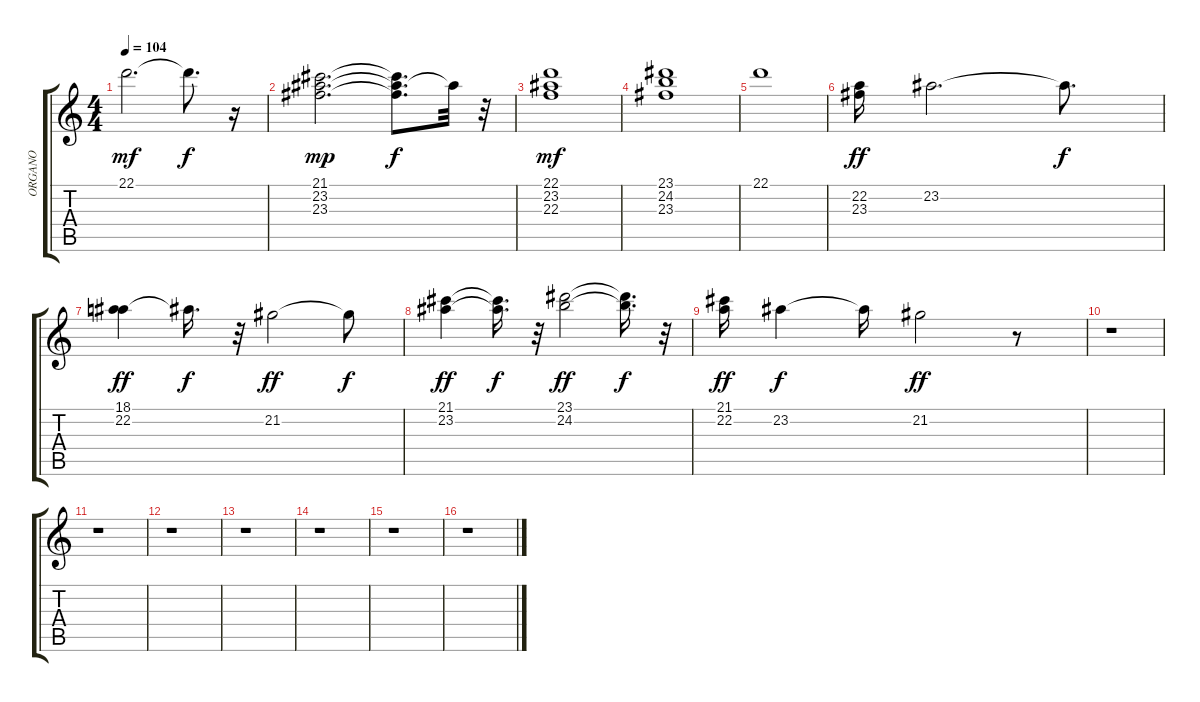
\track ("ORGANO" "ORGANO") {instrument rockorgan}
\staff {score tabs}
\tuning (E4 B3 G3 D3 A2 E2) {hide}
\ts (4 4)
\tempo 104
\clef g2
\ks c
22.1.2{d dy mf} 22.1{t}.8{d dy f} r.16 |
(21.1 23.2 23.3).2{d dy mp} (21.1{t} 23.2{t} 23.3{t}).8{d dy f} 23.2{t}.32 r.32 |
(22.1 23.2 22.3).1{dy mf} |
(23.1 24.2 23.3).1 |
22.1.1 |
(22.2 23.3).16{dy ff} 23.2.2{d} 23.2{t}.8{d dy f} |
(18.1 22.2).4{dy ff} 18.1{t}.16{d dy f} r.32 21.2.2{dy ff} 21.2{t}.8{dy f} |
(21.1 23.2).4{dy ff} (21.1{t} 23.2{t}).16{d dy f} r.32 (23.1 24.2).2{dy ff} (23.1{t} 24.2{t}).16{d dy f} r.32 |
(21.1 22.2).16{dy ff} 23.2.4{dy f} 23.2{t}.16 21.2.2{dy ff} r.8 |
r.1 |
r.1 |
r.1 |
r.1 |
r.1 |
r.1 |
r.1
